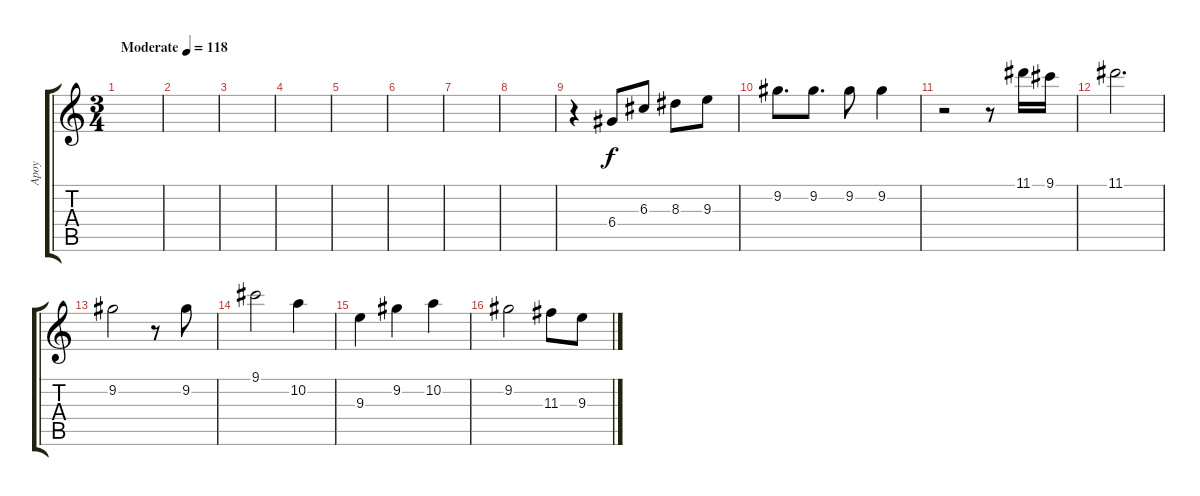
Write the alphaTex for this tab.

\track ("Apoy" "Apoy") {instrument acousticguitarnylon}
\staff {score tabs}
\tuning (E4 B3 G3 D3 A2 E2) {hide}
\ts (3 4)
\section ("" "")
\tempo (118 "Moderate")
\clef g2
\ks c
|
|
|
|
|
|
|
|
r.4 6.4.8 6.3.8 8.3.8 9.3.8 |
9.2.8{d} 9.2.8{d} 9.2.8 9.2.4 |
r.2 r.8 11.1.16 9.1.16 |
11.1.2{d} |
9.2.2 r.8 9.2.8 |
9.1.2 10.2.4 |
9.3.4 9.2.4 10.2.4 |
9.2.2 11.3.8 9.3.8
